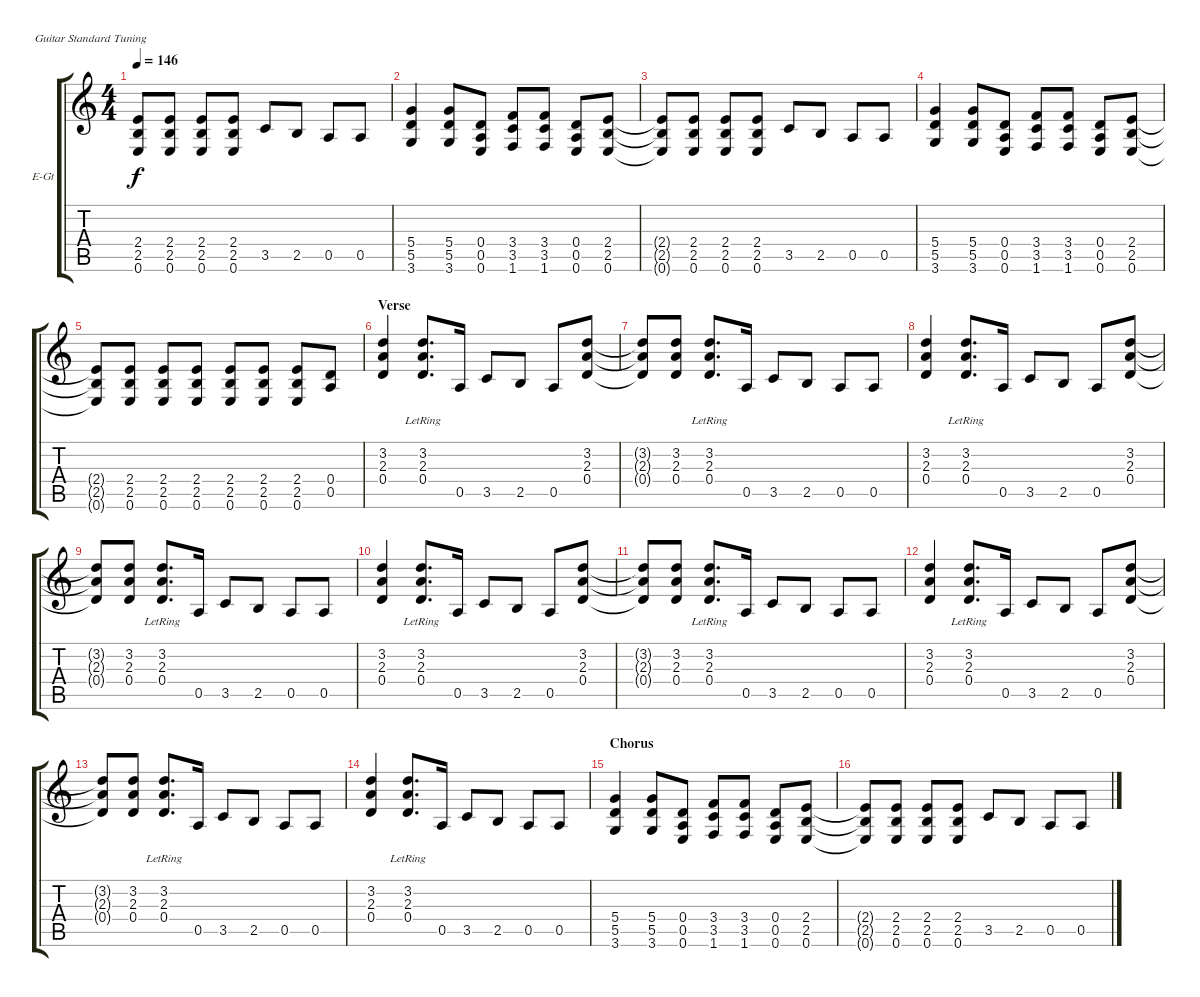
\bracketExtendMode groupsimilarinstruments
\firstSystemTrackNameOrientation horizontal
\otherSystemsTrackNameOrientation horizontal
\track ("Kurt Cobain - Guitar" "E-Gt") {instrument overdrivenguitar}
\staff {score tabs}
\tuning (E4 B3 G3 D3 A2 E2)
\ts (4 4)
\tempo 146
\clef g2
\ks c
(2.4{t} 2.5{t} 0.6{t}).8{dy f} (2.4 2.5 0.6).8 (2.4 2.5 0.6).8 (2.4 2.5 0.6).8 3.5.8 2.5.8 0.5.8 0.5.8 |
(5.4 5.5 3.6).4 (5.4 5.5 3.6).8 (0.6 0.5 0.4).8 (3.4 3.5 1.6).8 (3.4 3.5 1.6).8 (0.4 0.5 0.6).8 (2.4 2.5 0.6).8 |
(2.4{t} 2.5{t} 0.6{t}).8 (2.4 2.5 0.6).8 (2.4 2.5 0.6).8 (2.4 2.5 0.6).8 3.5.8 2.5.8 0.5.8 0.5.8 |
(5.4 5.5 3.6).4 (5.4 5.5 3.6).8 (0.6 0.5 0.4).8 (3.4 3.5 1.6).8 (3.4 3.5 1.6).8 (0.4 0.5 0.6).8 (2.4 2.5 0.6).8 |
(2.4{t} 2.5{t} 0.6{t}).8 (2.4 2.5 0.6).8 (2.4 2.5 0.6).8 (2.4 2.5 0.6).8 (2.5 0.6 2.4).8 (2.5 0.6 2.4).8 (2.5 0.6 2.4).8 (0.5 0.4).8 |
\section ("" "Verse")
(3.2 2.3 0.4).4 (3.2{lr} 2.3{lr} 0.4{lr}).8{d} 0.5.16 3.5.8 2.5.8 0.5.8 (3.2 2.3 0.4).8 |
(3.2{t} 2.3{t} 0.4{t}).8 (3.2 2.3 0.4).8 (3.2{lr} 2.3{lr} 0.4{lr}).8{d} 0.5.16 3.5.8 2.5.8 0.5.8 0.5.8 |
(3.2 2.3 0.4).4 (3.2{lr} 2.3{lr} 0.4{lr}).8{d} 0.5.16 3.5.8 2.5.8 0.5.8 (3.2 2.3 0.4).8 |
(3.2{t} 2.3{t} 0.4{t}).8 (3.2 2.3 0.4).8 (3.2{lr} 2.3{lr} 0.4{lr}).8{d} 0.5.16 3.5.8 2.5.8 0.5.8 0.5.8 |
(3.2 2.3 0.4).4 (3.2{lr} 2.3{lr} 0.4{lr}).8{d} 0.5.16 3.5.8 2.5.8 0.5.8 (3.2 2.3 0.4).8 |
(3.2{t} 2.3{t} 0.4{t}).8 (3.2 2.3 0.4).8 (3.2{lr} 2.3{lr} 0.4{lr}).8{d} 0.5.16 3.5.8 2.5.8 0.5.8 0.5.8 |
(3.2 2.3 0.4).4 (3.2{lr} 2.3{lr} 0.4{lr}).8{d} 0.5.16 3.5.8 2.5.8 0.5.8 (3.2 2.3 0.4).8 |
(3.2{t} 2.3{t} 0.4{t}).8 (3.2 2.3 0.4).8 (3.2{lr} 2.3{lr} 0.4{lr}).8{d} 0.5.16 3.5.8 2.5.8 0.5.8 0.5.8 |
(3.2 2.3 0.4).4 (3.2{lr} 2.3{lr} 0.4{lr}).8{d} 0.5.16 3.5.8 2.5.8 0.5.8 0.5.8 |
\section ("" "Chorus")
(5.4 5.5 3.6).4 (5.4 5.5 3.6).8 (0.6 0.5 0.4).8 (3.4 3.5 1.6).8 (3.4 3.5 1.6).8 (0.4 0.5 0.6).8 (2.4 2.5 0.6).8 |
(2.4{t} 2.5{t} 0.6{t}).8 (2.4 2.5 0.6).8 (2.4 2.5 0.6).8 (2.4 2.5 0.6).8 3.5.8 2.5.8 0.5.8 0.5.8
